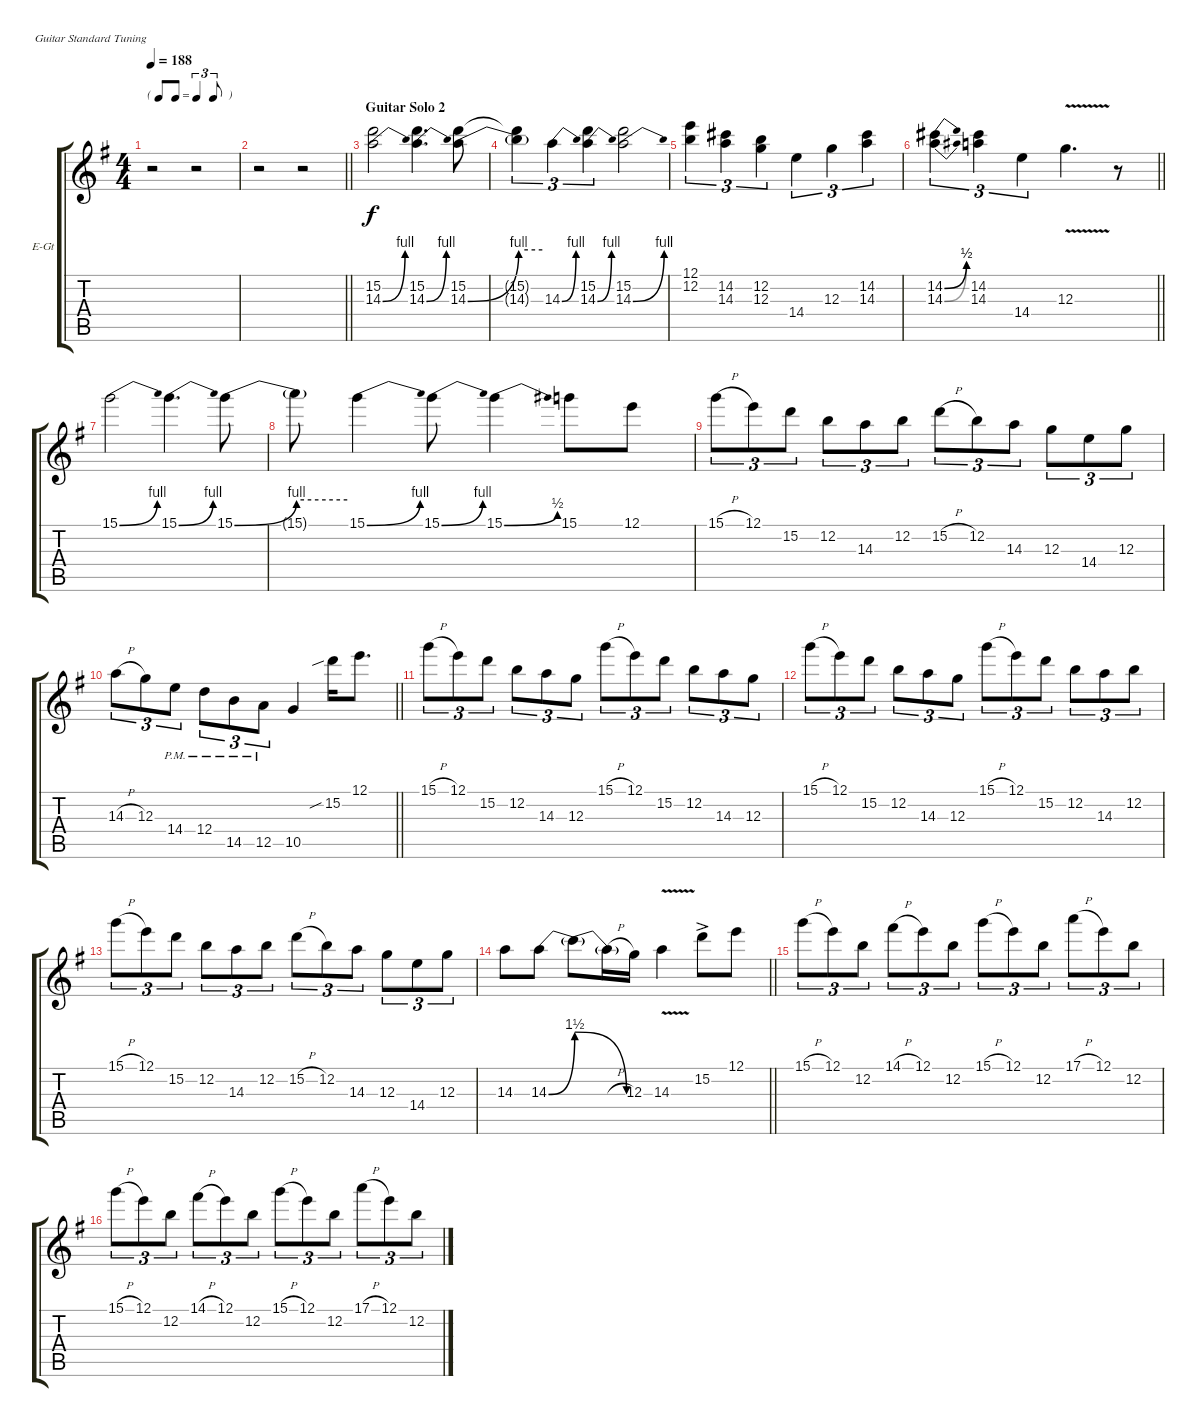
\bracketExtendMode groupsimilarinstruments
\firstSystemTrackNameOrientation horizontal
\otherSystemsTrackNameOrientation horizontal
\track ("Kirk Hammett (Solo)" "E-Gt") {instrument distortionguitar}
\staff {score tabs}
\tuning (E4 B3 G3 D3 A2 E2)
\ts (4 4)
\tf triplet8th
\tempo 188
\clef g2
\ks g
r.2{dy f} r.2 |
\barLineRight lightlight
r.2 r.2 |
\section ("" "Guitar Solo 2")
(15.2 14.3{be (bend 0 0 60 4)}).2 (15.2 14.3{be (bend 0 0 60 4)}).4{d} (15.2 14.3{be (bend 0 0 60 4)}).8 |
(15.2{t} 14.3{be (hold 0 4 60 4) t}).4{tu (3 2)} 14.3{be (bend 0 0 60 4)}.4{tu (3 2)} (15.2 14.3{be (bend 0 0 60 4)}).4{tu (3 2)} (15.2 14.3{be (bend 0 0 60 4)}).2 |
(12.1 12.2).4{tu (3 2)} (14.2 14.3).4{tu (3 2)} (12.2 12.3).4{tu (3 2)} 14.4.4{tu (3 2)} 12.3.4{tu (3 2)} (14.2 14.3).4{tu (3 2)} |
\barLineRight lightlight
(14.2{be (bend 0 0 60 2)} 14.3{be (bend 0 0 60 2)}).4{tu (3 2)} (14.2 14.3).4{tu (3 2)} 14.4.4{tu (3 2)} 12.3{v}.4{d} r.8 |
15.1{be (bend 0 0 60 4)}.2 15.1{be (bend 0 0 60 4)}.4{d} 15.1{be (bend 0 0 60 4)}.8 |
15.1{be (hold 0 4 60 4) t}.8 15.1{be (bend 0 0 60 4)}.4 15.1{be (bend 0 0 60 4)}.8 15.1{be (bend 0 0 60 2)}.4 15.1.8 12.1.8 |
15.1{h}.8{tu (3 2)} 12.1.8{tu (3 2)} 15.2.8{tu (3 2)} 12.2.8{tu (3 2)} 14.3.8{tu (3 2)} 12.2.8{tu (3 2)} 15.2{h}.8{tu (3 2)} 12.2.8{tu (3 2)} 14.3.8{tu (3 2)} 12.3.8{tu (3 2)} 14.4.8{tu (3 2)} 12.3.8{tu (3 2)} |
\barLineRight lightlight
14.3{h}.8{tu (3 2)} 12.3.8{tu (3 2)} 14.4{pm}.8{tu (3 2)} 12.4{pm}.8{tu (3 2)} 14.5{pm}.8{tu (3 2)} 12.5{pm}.8{tu (3 2)} 10.5.4 15.2{sib}.16 12.1.8{d} |
15.1{h}.8{tu (3 2)} 12.1.8{tu (3 2)} 15.2.8{tu (3 2)} 12.2.8{tu (3 2)} 14.3.8{tu (3 2)} 12.3.8{tu (3 2)} 15.1{h}.8{tu (3 2)} 12.1.8{tu (3 2)} 15.2.8{tu (3 2)} 12.2.8{tu (3 2)} 14.3.8{tu (3 2)} 12.3.8{tu (3 2)} |
15.1{h}.8{tu (3 2)} 12.1.8{tu (3 2)} 15.2.8{tu (3 2)} 12.2.8{tu (3 2)} 14.3.8{tu (3 2)} 12.3.8{tu (3 2)} 15.1{h}.8{tu (3 2)} 12.1.8{tu (3 2)} 15.2.8{tu (3 2)} 12.2.8{tu (3 2)} 14.3.8{tu (3 2)} 12.2.8{tu (3 2)} |
15.1{h}.8{tu (3 2)} 12.1.8{tu (3 2)} 15.2.8{tu (3 2)} 12.2.8{tu (3 2)} 14.3.8{tu (3 2)} 12.2.8{tu (3 2)} 15.2{h}.8{tu (3 2)} 12.2.8{tu (3 2)} 14.3.8{tu (3 2)} 12.3.8{tu (3 2)} 14.4.8{tu (3 2)} 12.3.8{tu (3 2)} |
\barLineRight lightlight
14.3.8 14.3{be (bend 0 0 60 6)}.8 14.3{be (release 0 6 60 0) t}.8 14.3{h t}.16 12.3.16 14.3{v}.4 15.2{ac}.8 12.1.8 |
15.1{h}.8{tu (3 2)} 12.1.8{tu (3 2)} 12.2.8{tu (3 2)} 14.1{h}.8{tu (3 2)} 12.1.8{tu (3 2)} 12.2.8{tu (3 2)} 15.1{h}.8{tu (3 2)} 12.1.8{tu (3 2)} 12.2.8{tu (3 2)} 17.1{h}.8{tu (3 2)} 12.1.8{tu (3 2)} 12.2.8{tu (3 2)} |
15.1{h}.8{tu (3 2)} 12.1.8{tu (3 2)} 12.2.8{tu (3 2)} 14.1{h}.8{tu (3 2)} 12.1.8{tu (3 2)} 12.2.8{tu (3 2)} 15.1{h}.8{tu (3 2)} 12.1.8{tu (3 2)} 12.2.8{tu (3 2)} 17.1{h}.8{tu (3 2)} 12.1.8{tu (3 2)} 12.2.8{tu (3 2)}
